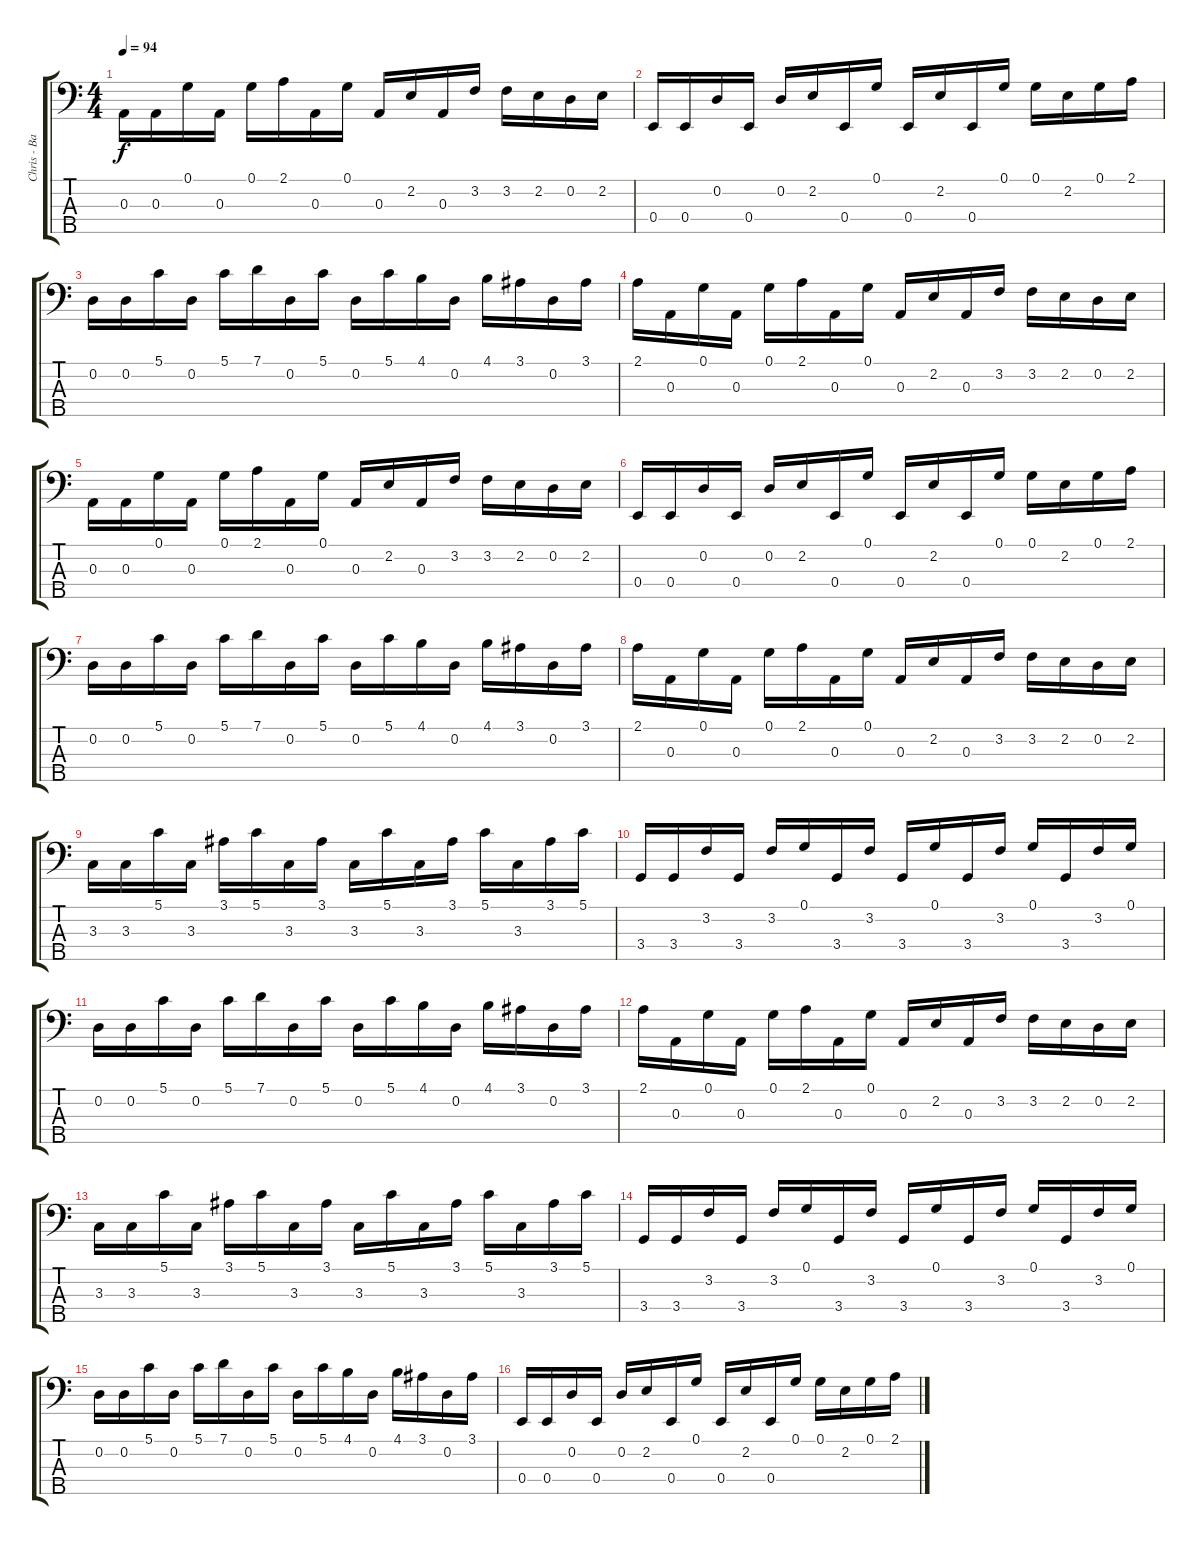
\track ("Chris - Bass" "Chris - Ba") {instrument electricbassfinger}
\staff {score tabs}
\tuning (G2 D2 A1 E1 B0) {hide}
\ts (4 4)
\tempo 94
\clef f4
\ks c
0.3.16{dy f} 0.3.16 0.1.16 0.3.16 0.1.16 2.1.16 0.3.16 0.1.16 0.3.16 2.2.16 0.3.16 3.2.16 3.2.16 2.2.16 0.2.16 2.2.16 |
0.4.16 0.4.16 0.2.16 0.4.16 0.2.16 2.2.16 0.4.16 0.1.16 0.4.16 2.2.16 0.4.16 0.1.16 0.1.16 2.2.16 0.1.16 2.1.16 |
0.2.16 0.2.16 5.1.16 0.2.16 5.1.16 7.1.16 0.2.16 5.1.16 0.2.16 5.1.16 4.1.16 0.2.16 4.1.16 3.1.16 0.2.16 3.1.16 |
2.1.16 0.3.16 0.1.16 0.3.16 0.1.16 2.1.16 0.3.16 0.1.16 0.3.16 2.2.16 0.3.16 3.2.16 3.2.16 2.2.16 0.2.16 2.2.16 |
0.3.16 0.3.16 0.1.16 0.3.16 0.1.16 2.1.16 0.3.16 0.1.16 0.3.16 2.2.16 0.3.16 3.2.16 3.2.16 2.2.16 0.2.16 2.2.16 |
0.4.16 0.4.16 0.2.16 0.4.16 0.2.16 2.2.16 0.4.16 0.1.16 0.4.16 2.2.16 0.4.16 0.1.16 0.1.16 2.2.16 0.1.16 2.1.16 |
0.2.16 0.2.16 5.1.16 0.2.16 5.1.16 7.1.16 0.2.16 5.1.16 0.2.16 5.1.16 4.1.16 0.2.16 4.1.16 3.1.16 0.2.16 3.1.16 |
2.1.16 0.3.16 0.1.16 0.3.16 0.1.16 2.1.16 0.3.16 0.1.16 0.3.16 2.2.16 0.3.16 3.2.16 3.2.16 2.2.16 0.2.16 2.2.16 |
3.3.16 3.3.16 5.1.16 3.3.16 3.1.16 5.1.16 3.3.16 3.1.16 3.3.16 5.1.16 3.3.16 3.1.16 5.1.16 3.3.16 3.1.16 5.1.16 |
3.4.16 3.4.16 3.2.16 3.4.16 3.2.16 0.1.16 3.4.16 3.2.16 3.4.16 0.1.16 3.4.16 3.2.16 0.1.16 3.4.16 3.2.16 0.1.16 |
0.2.16 0.2.16 5.1.16 0.2.16 5.1.16 7.1.16 0.2.16 5.1.16 0.2.16 5.1.16 4.1.16 0.2.16 4.1.16 3.1.16 0.2.16 3.1.16 |
2.1.16 0.3.16 0.1.16 0.3.16 0.1.16 2.1.16 0.3.16 0.1.16 0.3.16 2.2.16 0.3.16 3.2.16 3.2.16 2.2.16 0.2.16 2.2.16 |
3.3.16 3.3.16 5.1.16 3.3.16 3.1.16 5.1.16 3.3.16 3.1.16 3.3.16 5.1.16 3.3.16 3.1.16 5.1.16 3.3.16 3.1.16 5.1.16 |
3.4.16 3.4.16 3.2.16 3.4.16 3.2.16 0.1.16 3.4.16 3.2.16 3.4.16 0.1.16 3.4.16 3.2.16 0.1.16 3.4.16 3.2.16 0.1.16 |
0.2.16 0.2.16 5.1.16 0.2.16 5.1.16 7.1.16 0.2.16 5.1.16 0.2.16 5.1.16 4.1.16 0.2.16 4.1.16 3.1.16 0.2.16 3.1.16 |
0.4.16 0.4.16 0.2.16 0.4.16 0.2.16 2.2.16 0.4.16 0.1.16 0.4.16 2.2.16 0.4.16 0.1.16 0.1.16 2.2.16 0.1.16 2.1.16
